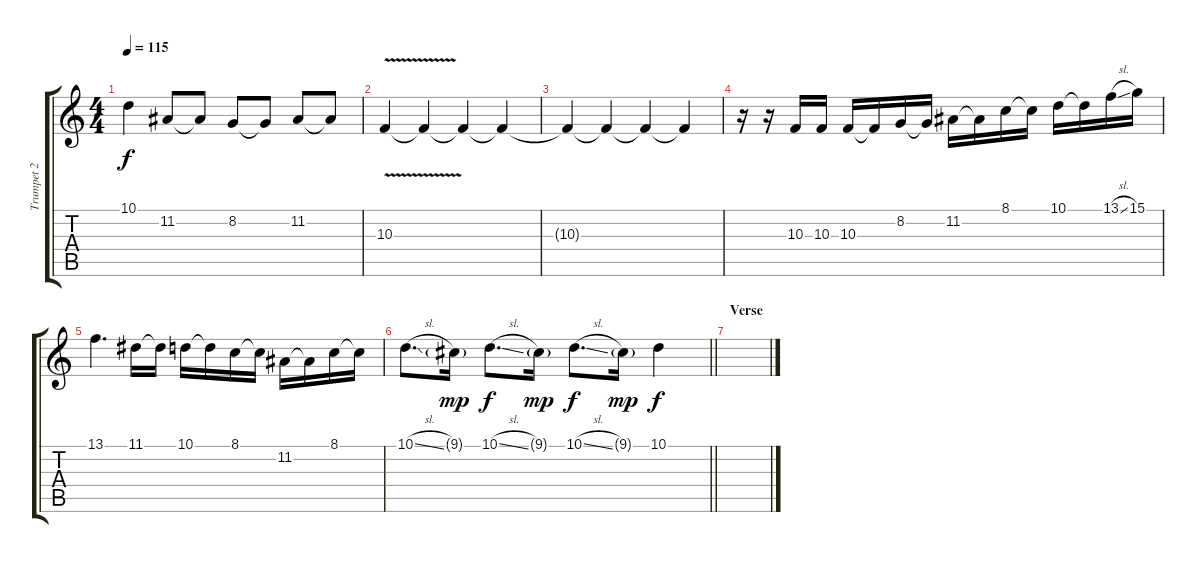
\track ("Trumpet 2" "Trumpet 2") {instrument trumpet}
\staff {score tabs}
\tuning (E4 B3 G3 D3 A2 E2) {hide}
\ts (4 4)
\tempo 115
\clef g2
\ks c
10.1.4{dy f} 11.2.8 11.2{t}.8 8.2.8 8.2{t}.8 11.2.8 11.2{t}.8 |
10.3{v}.4 10.3{t}.4 10.3{t}.4 10.3{t}.4 |
10.3{t}.4 10.3{t}.4 10.3{t}.4 10.3{t}.4 |
r.16 r.16 10.3.16 10.3.16 10.3.16 10.3{t}.16 8.2.16 8.2{t}.16 11.2.16 11.2{t}.16 8.1.16 8.1{t}.16 10.1.16 10.1{t}.16 13.1{sl}.16 15.1.16 |
13.1.4{d} 11.1.16 11.1{t}.16 10.1.16 10.1{t}.16 8.1.16 8.1{t}.16 11.2.16 11.2{t}.16 8.1.16 8.1{t}.16 |
\barLineRight lightlight
10.1{sl}.8{d} 9.1{g}.16{dy mp} 10.1{sl}.8{d dy f} 9.1{g}.16{dy mp} 10.1{sl}.8{d dy f} 9.1{g}.16{dy mp} 10.1.4{dy f} |
\section ("" "Verse")
